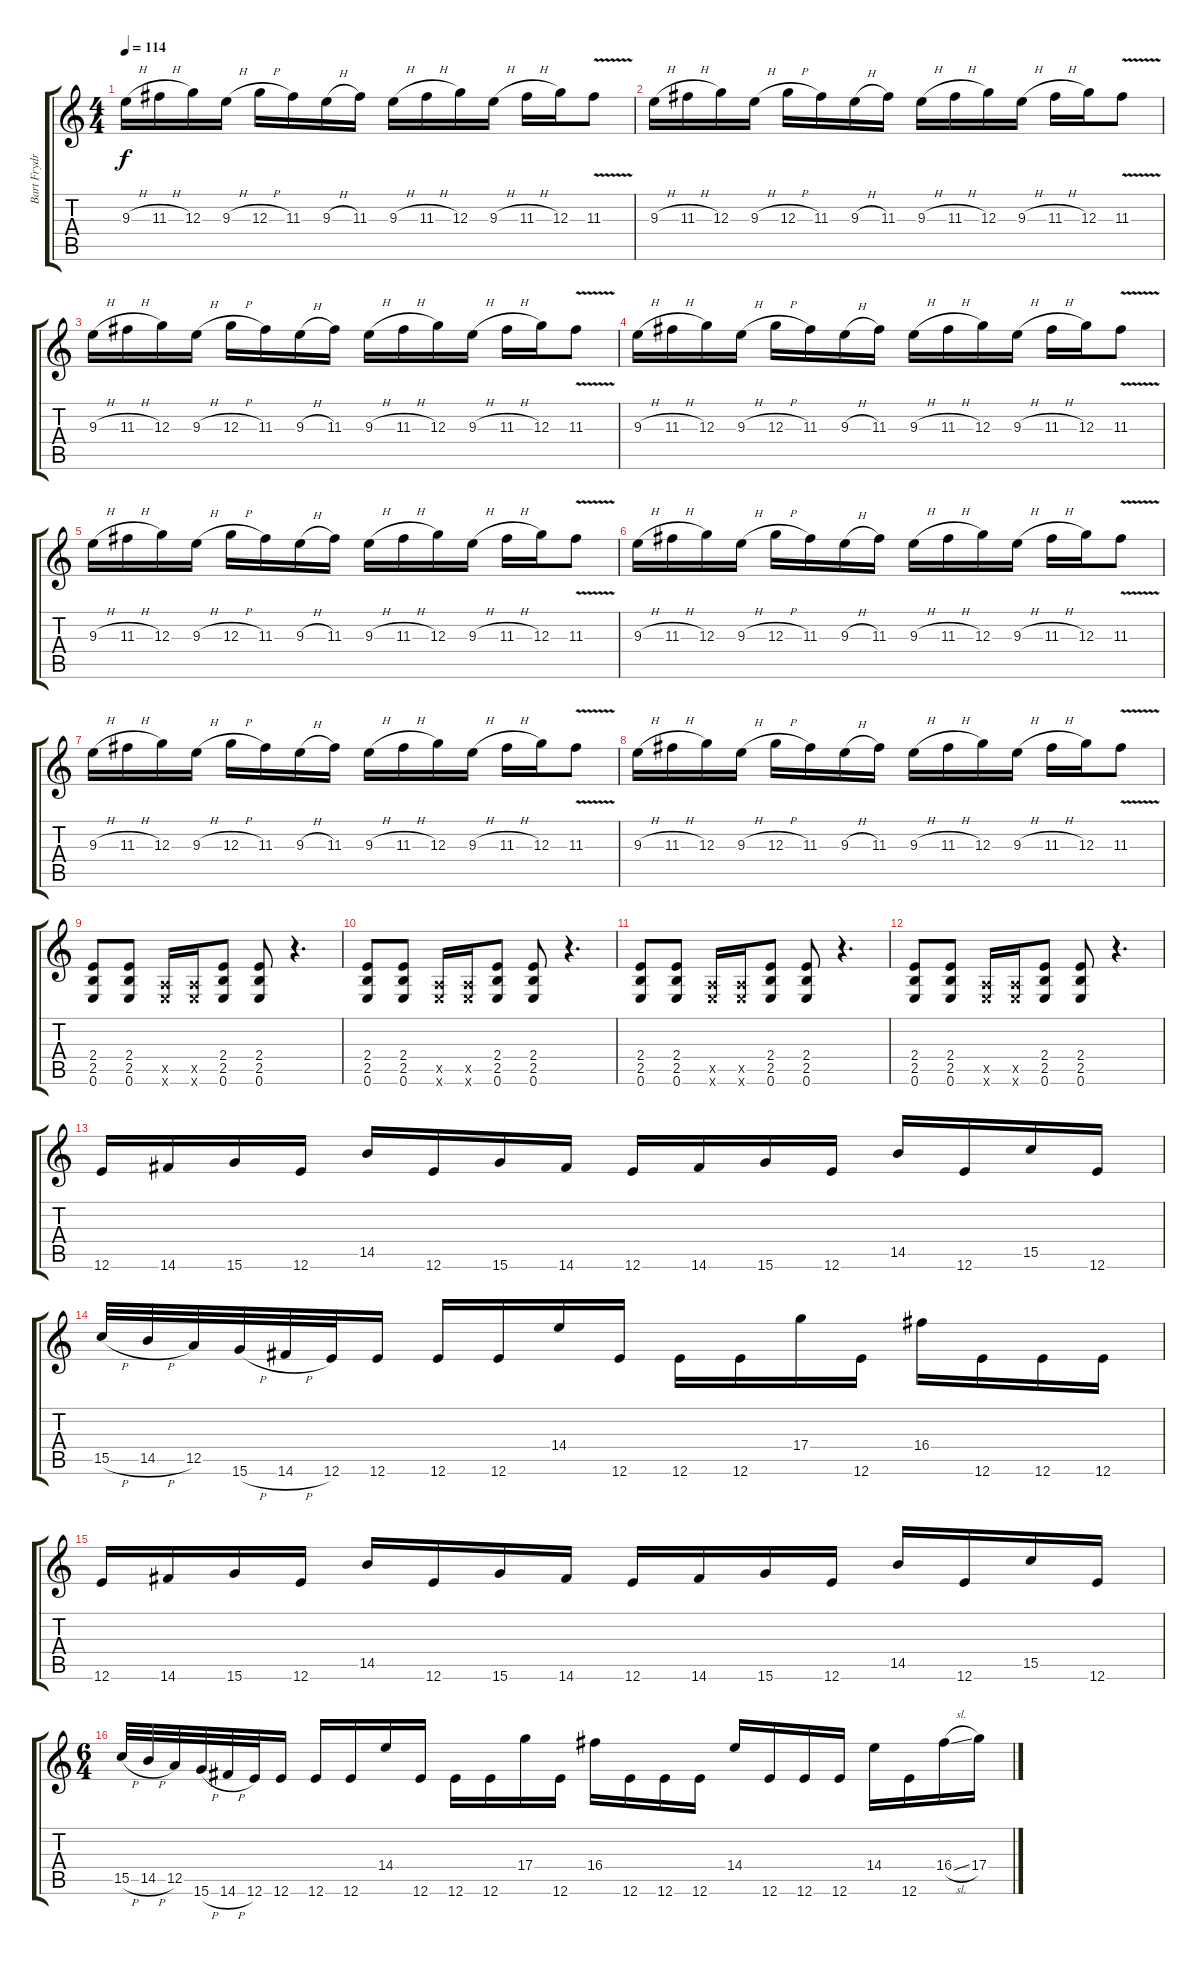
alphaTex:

\track ("Bart Frydrychowicz" "Bart Frydr") {instrument distortionguitar}
\staff {score tabs}
\tuning (E4 B3 G3 D3 A2 E2) {hide}
\ts (4 4)
\tempo 114
\clef g2
\ks c
9.3{h}.16{dy f} 11.3{h}.16 12.3.16 9.3{h}.16 12.3{h}.16 11.3.16 9.3{h}.16 11.3.16 9.3{h}.16 11.3{h}.16 12.3.16 9.3{h}.16 11.3{h}.16 12.3.16 11.3{v}.8 |
9.3{h}.16 11.3{h}.16 12.3.16 9.3{h}.16 12.3{h}.16 11.3.16 9.3{h}.16 11.3.16 9.3{h}.16 11.3{h}.16 12.3.16 9.3{h}.16 11.3{h}.16 12.3.16 11.3{v}.8 |
9.3{h}.16 11.3{h}.16 12.3.16 9.3{h}.16 12.3{h}.16 11.3.16 9.3{h}.16 11.3.16 9.3{h}.16 11.3{h}.16 12.3.16 9.3{h}.16 11.3{h}.16 12.3.16 11.3{v}.8 |
9.3{h}.16 11.3{h}.16 12.3.16 9.3{h}.16 12.3{h}.16 11.3.16 9.3{h}.16 11.3.16 9.3{h}.16 11.3{h}.16 12.3.16 9.3{h}.16 11.3{h}.16 12.3.16 11.3{v}.8 |
9.3{h}.16 11.3{h}.16 12.3.16 9.3{h}.16 12.3{h}.16 11.3.16 9.3{h}.16 11.3.16 9.3{h}.16 11.3{h}.16 12.3.16 9.3{h}.16 11.3{h}.16 12.3.16 11.3{v}.8 |
9.3{h}.16 11.3{h}.16 12.3.16 9.3{h}.16 12.3{h}.16 11.3.16 9.3{h}.16 11.3.16 9.3{h}.16 11.3{h}.16 12.3.16 9.3{h}.16 11.3{h}.16 12.3.16 11.3{v}.8 |
9.3{h}.16 11.3{h}.16 12.3.16 9.3{h}.16 12.3{h}.16 11.3.16 9.3{h}.16 11.3.16 9.3{h}.16 11.3{h}.16 12.3.16 9.3{h}.16 11.3{h}.16 12.3.16 11.3{v}.8 |
9.3{h}.16 11.3{h}.16 12.3.16 9.3{h}.16 12.3{h}.16 11.3.16 9.3{h}.16 11.3.16 9.3{h}.16 11.3{h}.16 12.3.16 9.3{h}.16 11.3{h}.16 12.3.16 11.3{v}.8 |
(2.4 2.5 0.6).8 (2.4 2.5 0.6).8 (0.5{x} 0.6{x}).16 (0.5{x} 0.6{x}).16 (2.4 2.5 0.6).8 (2.4 2.5 0.6).8 r.4{d} |
(2.4 2.5 0.6).8 (2.4 2.5 0.6).8 (0.5{x} 0.6{x}).16 (0.5{x} 0.6{x}).16 (2.4 2.5 0.6).8 (2.4 2.5 0.6).8 r.4{d} |
(2.4 2.5 0.6).8 (2.4 2.5 0.6).8 (0.5{x} 0.6{x}).16 (0.5{x} 0.6{x}).16 (2.4 2.5 0.6).8 (2.4 2.5 0.6).8 r.4{d} |
(2.4 2.5 0.6).8 (2.4 2.5 0.6).8 (0.5{x} 0.6{x}).16 (0.5{x} 0.6{x}).16 (2.4 2.5 0.6).8 (2.4 2.5 0.6).8 r.4{d} |
12.6.16 14.6.16 15.6.16 12.6.16 14.5.16 12.6.16 15.6.16 14.6.16 12.6.16 14.6.16 15.6.16 12.6.16 14.5.16 12.6.16 15.5.16 12.6.16 |
15.5{h}.32 14.5{h}.32 12.5.32 15.6{h}.32 14.6{h}.32 12.6.32 12.6.16 12.6.16 12.6.16 14.4.16 12.6.16 12.6.16 12.6.16 17.4.16 12.6.16 16.4.16 12.6.16 12.6.16 12.6.16 |
12.6.16 14.6.16 15.6.16 12.6.16 14.5.16 12.6.16 15.6.16 14.6.16 12.6.16 14.6.16 15.6.16 12.6.16 14.5.16 12.6.16 15.5.16 12.6.16 |
\ts (6 4)
15.5{h}.32 14.5{h}.32 12.5.32 15.6{h}.32 14.6{h}.32 12.6.32 12.6.16 12.6.16 12.6.16 14.4.16 12.6.16 12.6.16 12.6.16 17.4.16 12.6.16 16.4.16 12.6.16 12.6.16 12.6.16 14.4.16 12.6.16 12.6.16 12.6.16 14.4.16 12.6.16 16.4{sl}.16 17.4.16
